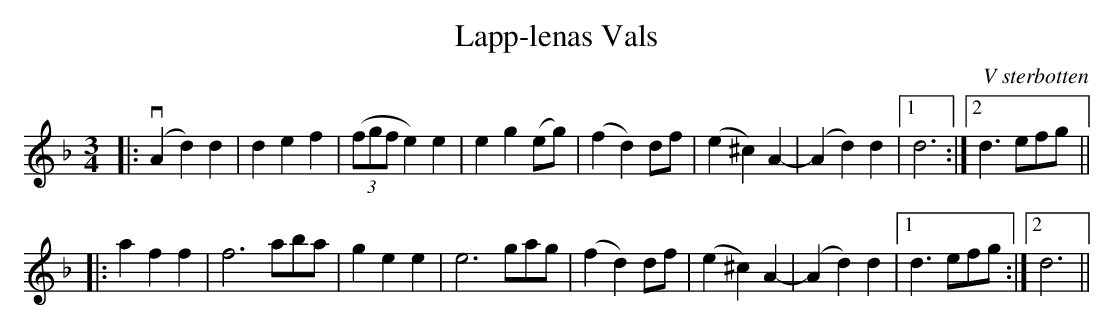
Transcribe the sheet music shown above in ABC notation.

X:1
T:Lapp-lenas Vals
O:V sterbotten
M:3/4
L:1/4
K:Dm
|: v(Ad) d | def |(3(f/g/f/ e)e | eg (e/g/) | (fd) d/f/ | (e^c)A- |(Ad)d |1 d3 :|2 d3/ e/f/g/ ||
|:aff | f3 a/b/a/ | gee |e3 g/a/g/ | (fd) d/f/ | (e^c)A- | (Ad)d |1 d3/ e/f/g/ :|2 d3 ||
